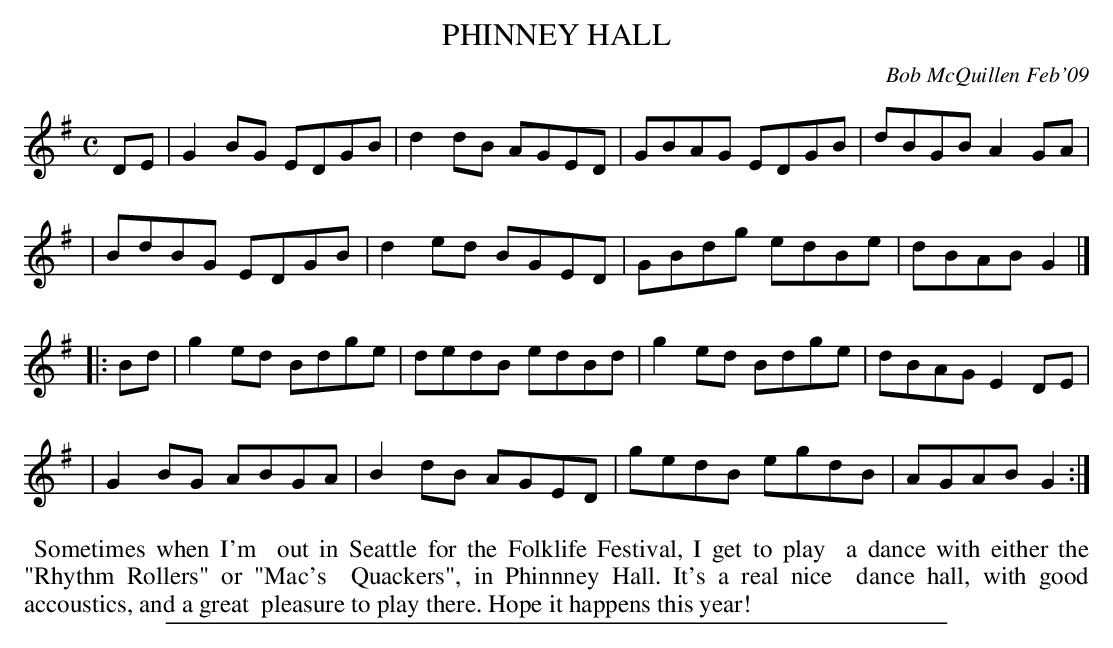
X:1
T: PHINNEY HALL
C: Bob McQuillen Feb'09
M: C
L: 1/8
K: G
DE \
| G2BG EDGB | d2dB AGED | GBAG EDGB | dBGB A2GA |
| BdBG EDGB | d2ed BGED | GBdg edBe | dBAB G2 |]
|: Bd \
| g2ed Bdge | dedB edBd | g2ed Bdge | dBAG E2DE |
| G2BG ABGA | B2dB AGED | gedB egdB | AGAB G2 :|
